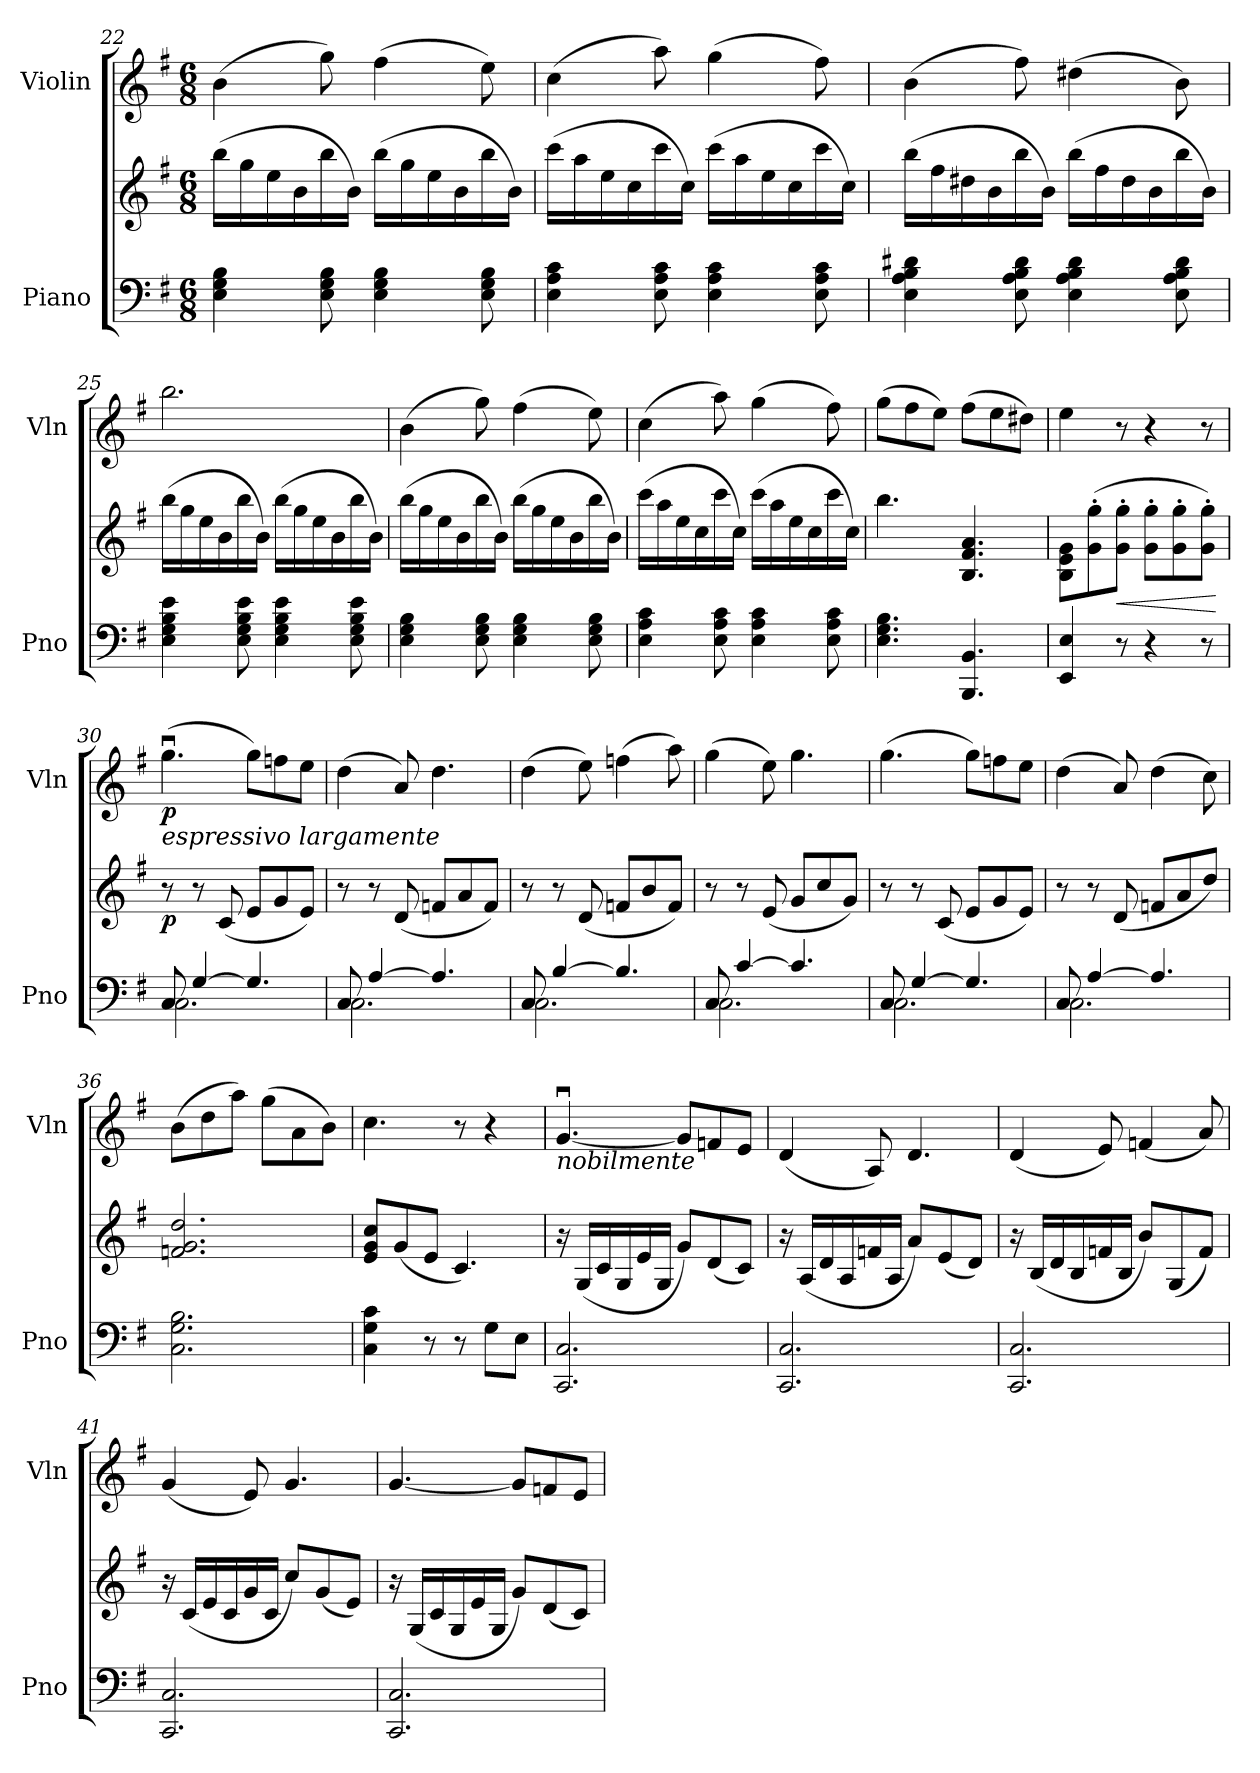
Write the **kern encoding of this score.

**kern	**kern	**dynam	**kern	**dynam
*part2	*part2	*part2	*part1	*part1
*staff3	*staff2	*staff2/3	*staff1	*staff1
*I"Piano	*	*	*I"Violin	*
*I'Pno	*	*	*I'Vln	*
*clefF4	*clefG2	*	*clefG2	*
*k[f#]	*k[f#]	*	*k[f#]	*
*M6/8	*M6/8	*	*M6/8	*
=22	=22	=22	=22	=22
4E\ 4G\ 4B\	(>16bb\LL	.	(>4b\	.
.	16gg\	.	.	.
.	16ee\	.	.	.
.	16b\	.	.	.
8E\ 8G\ 8B\	16bb\	.	8gg\)	.
.	16b\JJ)	.	.	.
4E\ 4G\ 4B\	(>16bb\LL	.	(>4ff#\	.
.	16gg\	.	.	.
.	16ee\	.	.	.
.	16b\	.	.	.
8E\ 8G\ 8B\	16bb\	.	8ee\)	.
.	16b\JJ)	.	.	.
=23	=23	=23	=23	=23
4E\ 4A\ 4c\	(>16ccc\LL	.	(>4cc\	.
.	16aa\	.	.	.
.	16ee\	.	.	.
.	16cc\	.	.	.
8E\ 8A\ 8c\	16ccc\	.	8aa\)	.
.	16cc\JJ)	.	.	.
4E\ 4A\ 4c\	(>16ccc\LL	.	(>4gg\	.
.	16aa\	.	.	.
.	16ee\	.	.	.
.	16cc\	.	.	.
8E\ 8A\ 8c\	16ccc\	.	8ff#\)	.
.	16cc\JJ)	.	.	.
!!LO:LB:g=z
=24	=24	=24	=24	=24
4E\ 4A\ 4B\ 4d#X\	(>16bb\LL	.	(>4b\	.
.	16ff#\	.	.	.
.	16dd#X\	.	.	.
.	16b\	.	.	.
8E\ 8A\ 8B\ 8d#\	16bb\	.	8ff#\)	.
.	16b\JJ)	.	.	.
4E\ 4A\ 4B\ 4d#\	(>16bb\LL	.	(>4dd#X\	.
.	16ff#\	.	.	.
.	16dd#\	.	.	.
.	16b\	.	.	.
8E\ 8A\ 8B\ 8d#\	16bb\	.	8b\)	.
.	16b\JJ)	.	.	.
=25	=25	=25	=25	=25
4E\ 4G\ 4B\ 4e\	(>16bb\LL	.	2.bb\	.
.	16gg\	.	.	.
.	16ee\	.	.	.
.	16b\	.	.	.
8E\ 8G\ 8B\ 8e\	16bb\	.	.	.
.	16b\JJ)	.	.	.
4E\ 4G\ 4B\ 4e\	(>16bb\LL	.	.	.
.	16gg\	.	.	.
.	16ee\	.	.	.
.	16b\	.	.	.
8E\ 8G\ 8B\ 8e\	16bb\	.	.	.
.	16b\JJ)	.	.	.
=26	=26	=26	=26	=26
4E\ 4G\ 4B\	(>16bb\LL	.	(>4b\	.
.	16gg\	.	.	.
.	16ee\	.	.	.
.	16b\	.	.	.
8E\ 8G\ 8B\	16bb\	.	8gg\)	.
.	16b\JJ)	.	.	.
4E\ 4G\ 4B\	(>16bb\LL	.	(>4ff#\	.
.	16gg\	.	.	.
.	16ee\	.	.	.
.	16b\	.	.	.
8E\ 8G\ 8B\	16bb\	.	8ee\)	.
.	16b\JJ)	.	.	.
!!LO:LB:g=z
=27	=27	=27	=27	=27
4E\ 4A\ 4c\	(>16ccc\LL	.	(>4cc\	.
.	16aa\	.	.	.
.	16ee\	.	.	.
.	16cc\	.	.	.
8E\ 8A\ 8c\	16ccc\	.	8aa\)	.
.	16cc\JJ)	.	.	.
4E\ 4A\ 4c\	(>16ccc\LL	.	(>4gg\	.
.	16aa\	.	.	.
.	16ee\	.	.	.
.	16cc\	.	.	.
8E\ 8A\ 8c\	16ccc\	.	8ff#\)	.
.	16cc\JJ)	.	.	.
=28	=28	=28	=28	=28
4.E\ 4.G\ 4.B\	4.bb\	.	(>8gg\L	.
.	.	.	8ff#\	.
.	.	.	8ee\J)	.
4.BBB/ 4.BB/	4.B/ 4.f#/ 4.a/	.	(>8ff#\L	.
.	.	.	8ee\	.
.	.	.	8dd#X\J)	.
=29	=29	=29	=29	=29
4EE/ 4E/	8B\ 8e\ 8g\L	.	4ee\	.
.	(>8g\' 8gg\'	.	.	.
!	!	!LO:HP:b	!	!
8r	8g\' 8gg\'J	<	8r	.
4r	8g\' 8gg\'L	.	4r	.
.	8g\' 8gg\'	.	.	.
8r	8g\' 8gg\'J)	.	8r	.
.	.	[	.	.
=30	=30	=30	=30	=30
*^	*	*	*	*
!	!	!	!	!LO:TX:b:i:t=espressivo largamente	!
!	!	!	!LO:DY:b	!	!LO:DY:b
8C/	2.C\	8r	p	(>4.ggu\	p
[4G/	.	8r	.	.	.
.	.	(<8c/	.	.	.
4.G/]	.	8e/L	.	8gg\L)	.
.	.	8g/	.	8ffn\	.
.	.	8e/J)	.	8ee\J	.
!!LO:PB:g=z
=31	=31	=31	=31	=31	=31
8C/	2.C\	8r	.	(>4dd\	.
[4A/	.	8r	.	.	.
.	.	(<8d/	.	8a/)	.
4.A/]	.	8fn/L	.	4.dd\	.
.	.	8a/	.	.	.
.	.	8f/J)	.	.	.
=32	=32	=32	=32	=32	=32
8C/	2.C\	8r	.	(>4dd\	.
[4B/	.	8r	.	.	.
.	.	(<8d/	.	8ee\)	.
4.B/]	.	8fn/L	.	(>4ffn\	.
.	.	8b/	.	.	.
.	.	8f/J)	.	8aa\)	.
=33	=33	=33	=33	=33	=33
8C/	2.C\	8r	.	(>4gg\	.
[4c/	.	8r	.	.	.
.	.	(<8e/	.	8ee\)	.
4.c/]	.	8g/L	.	4.gg\	.
.	.	8cc/	.	.	.
.	.	8g/J)	.	.	.
=34	=34	=34	=34	=34	=34
8C/	2.C\	8r	.	(>4.gg\	.
[4G/	.	8r	.	.	.
.	.	(<8c/	.	.	.
4.G/]	.	8e/L	.	8gg\L)	.
.	.	8g/	.	8ffn\	.
.	.	8e/J)	.	8ee\J	.
!!LO:LB:g=z
=35	=35	=35	=35	=35	=35
8C/	2.C\	8r	.	(>4dd\	.
[4A/	.	8r	.	.	.
.	.	(<8d/	.	8a/)	.
4.A/]	.	8fn/L	.	(>4dd\	.
.	.	8a/	.	.	.
.	.	8dd/J)	.	8cc\)	.
*v	*v	*	*	*	*
=36	=36	=36	=36	=36
2.C\ 2.G\ 2.B\	2.fn/ 2.g/ 2.dd/	.	(>8b\L	.
.	.	.	8dd\	.
.	.	.	8aa\J)	.
.	.	.	(>8gg\L	.
.	.	.	8a\	.
.	.	.	8b\J)	.
=37	=37	=37	=37	=37
4C\ 4G\ 4c\	8e/ 8g/ 8cc/L	.	4.cc\	.
.	(<8g/	.	.	.
8r	8e/J	.	.	.
8r	4.c/)	.	8r	.
8G\L	.	.	4r	.
8E\J	.	.	.	.
=38	=38	=38	=38	=38
!	!	!	!LO:TX:b:i:t=nobilmente	!
2.CC/ 2.C/	16r	.	[4.gu/	.
.	(<16G/LL	.	.	.
.	16c/	.	.	.
.	16G/	.	.	.
.	16e/	.	.	.
.	16G/JJ	.	.	.
.	8g/L)	.	8g/L]	.
.	(<8d/	.	8fn/	.
.	8c/J)	.	8e/J	.
=39	=39	=39	=39	=39
2.CC/ 2.C/	16r	.	(<4d/	.
.	(<16A/LL	.	.	.
.	16d/	.	.	.
.	16A/	.	.	.
.	16fn/	.	8A/)	.
.	16A/JJ	.	.	.
.	8a/L)	.	4.d/	.
.	(<8e/	.	.	.
.	8d/J)	.	.	.
!!LO:LB:g=z
=40	=40	=40	=40	=40
2.CC/ 2.C/	16r	.	(<4d/	.
.	(<16B/LL	.	.	.
.	16d/	.	.	.
.	16B/	.	.	.
.	16fn/	.	8e/)	.
.	16B/JJ	.	.	.
.	8b/L)	.	(<4fn/	.
.	(<8G/	.	.	.
.	8f/J)	.	8a/)	.
=41	=41	=41	=41	=41
2.CC/ 2.C/	16r	.	(<4g/	.
.	(<16c/LL	.	.	.
.	16e/	.	.	.
.	16c/	.	.	.
.	16g/	.	8e/)	.
.	16c/JJ	.	.	.
.	8cc/L)	.	4.g/	.
.	(<8g/	.	.	.
.	8e/J)	.	.	.
=42	=42	=42	=42	=42
2.CC/ 2.C/	16r	.	[4.g/	.
.	(<16G/LL	.	.	.
.	16c/	.	.	.
.	16G/	.	.	.
.	16e/	.	.	.
.	16G/JJ	.	.	.
.	8g/L)	.	8g/L]	.
.	(<8d/	.	8fn/	.
.	8c/J)	.	8e/J	.
=	=	=	=	=
*-	*-	*-	*-	*-
